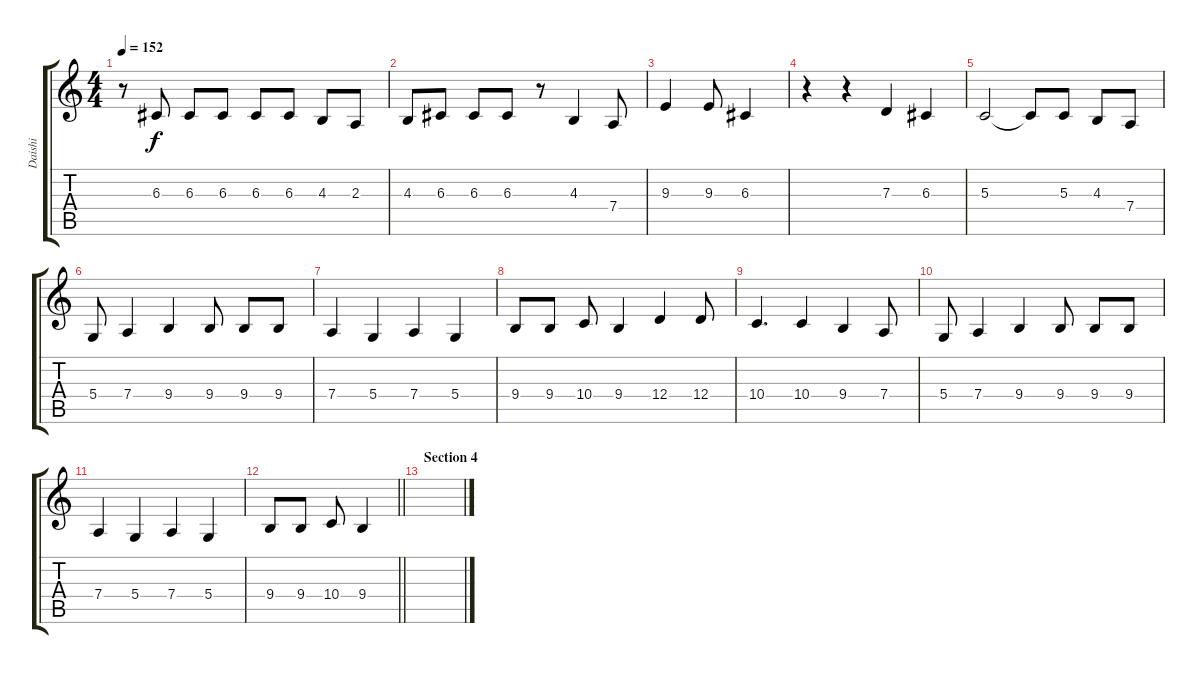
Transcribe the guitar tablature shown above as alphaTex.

\track ("Daishi" "Daishi") {instrument trumpet}
\staff {score tabs}
\tuning (E4 B3 G3 D3 A2 E2) {hide}
\ts (4 4)
\tempo 152
\clef g2
\ks c
r.8{dy f} 6.3.8 6.3.8 6.3.8 6.3.8 6.3.8 4.3.8 2.3.8 |
4.3.8 6.3.8 6.3.8 6.3.8 r.8 4.3.4 7.4.8 |
9.3.4 9.3.8 6.3.4 |
r.4 r.4 7.3.4 6.3.4 |
5.3.2 5.3{t}.8 5.3.8 4.3.8 7.4.8 |
5.4.8 7.4.4 9.4.4 9.4.8 9.4.8 9.4.8 |
7.4.4 5.4.4 7.4.4 5.4.4 |
9.4.8 9.4.8 10.4.8 9.4.4 12.4.4 12.4.8 |
10.4.4{d} 10.4.4 9.4.4 7.4.8 |
5.4.8 7.4.4 9.4.4 9.4.8 9.4.8 9.4.8 |
7.4.4 5.4.4 7.4.4 5.4.4 |
\barLineRight lightlight
9.4.8 9.4.8 10.4.8 9.4.4 |
\section ("" "Section 4")
